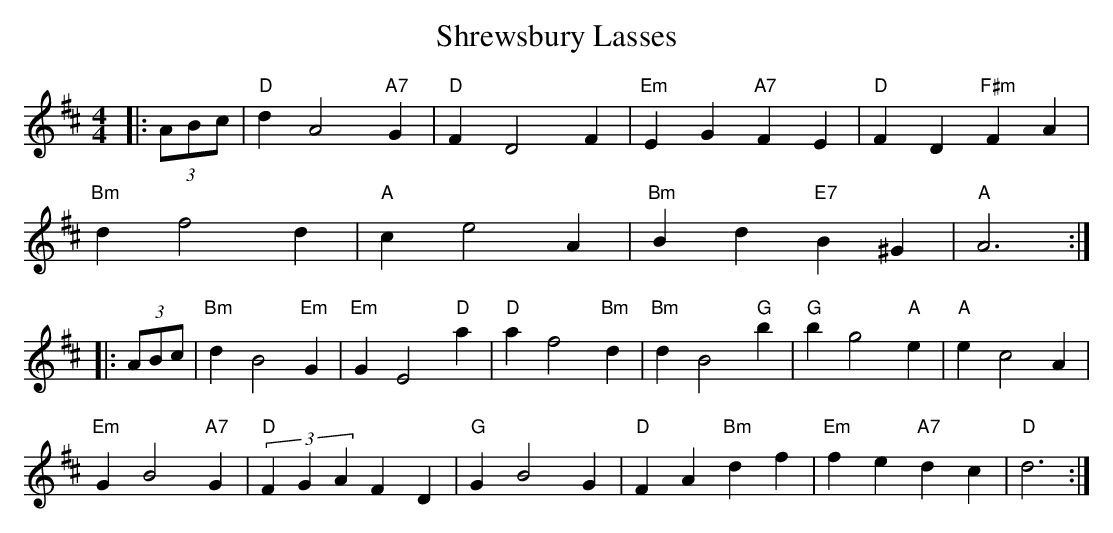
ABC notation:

X:1
T: Shrewsbury Lasses
M: 4/4
L: 1/8
K: Dmaj
|:(3ABc|"D" d2 A4 "A7" G2|"D" F2 D4 F2|"Em" E2 G2 "A7" F2 E2|"D" F2 D2 "F#m" F2 A2|
"Bm" d2 f4 d2|"A" c2 e4 A2|"Bm" B2 d2 "E7" B2 ^G2|"A" A6:|
|:(3ABc|"Bm" d2 B4 "Em" G2|"Em" G2 E4 "D" a2|"D" a2 f4 "Bm" d2|"Bm" d2 B4 "G" b2|"G" b2 g4 "A" e2|"A" e2 c4 A2|
"Em" G2 B4 "A7" G2|"D" (3F2G2A2 F2 D2|"G" G2 B4 G2|"D" F2 A2 "Bm" d2 f2|"Em" f2 e2 "A7" d2 c2|"D" d6:|
